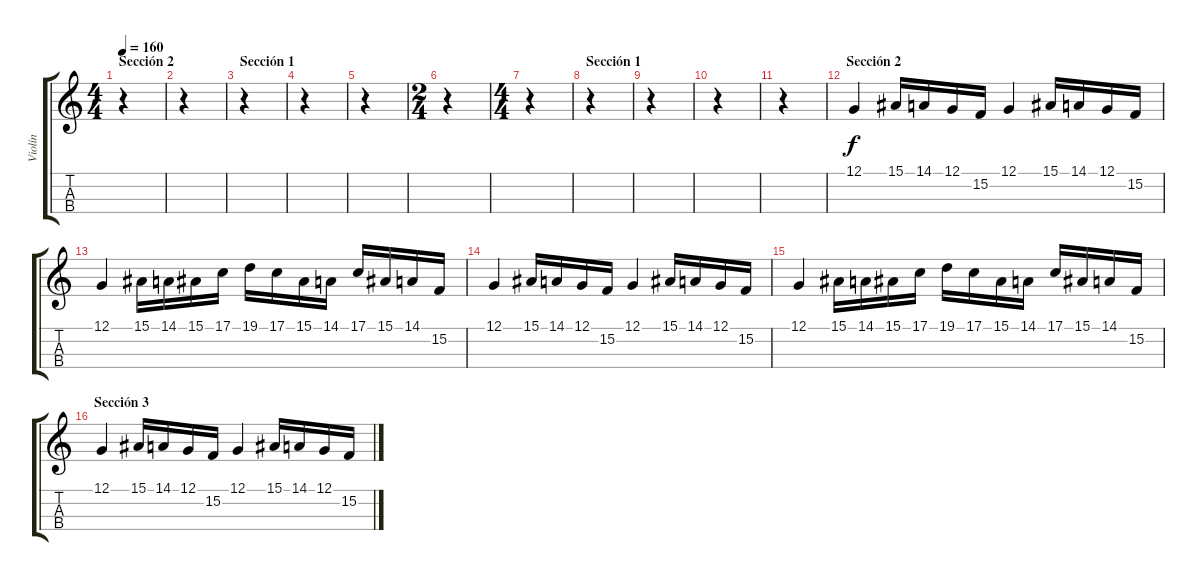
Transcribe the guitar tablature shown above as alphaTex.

\track ("Violín" "Violín") {instrument violin}
\staff {score tabs}
\tuning (G3 D3 A2 E2) {hide}
\ts (4 4)
\section ("" "Sección 2")
\tempo 160
\clef g2
\ks c
r.4{dy f instrument violin} |
r.4 |
\section ("" "Sección 1")
r.4 |
r.4 |
r.4 |
\ts (2 4)
r.4 |
\ts (4 4)
r.4 |
\section ("" "Sección 1")
r.4 |
r.4 |
r.4 |
r.4 |
\section ("" "Sección 2")
12.1.4 15.1.16 14.1.16 12.1.16 15.2.16 12.1.4 15.1.16 14.1.16 12.1.16 15.2.16 |
12.1.4 15.1.16 14.1.16 15.1.16 17.1.16 19.1.16 17.1.16 15.1.16 14.1.16 17.1.16 15.1.16 14.1.16 15.2.16 |
12.1.4 15.1.16 14.1.16 12.1.16 15.2.16 12.1.4 15.1.16 14.1.16 12.1.16 15.2.16 |
12.1.4 15.1.16 14.1.16 15.1.16 17.1.16 19.1.16 17.1.16 15.1.16 14.1.16 17.1.16 15.1.16 14.1.16 15.2.16 |
\section ("" "Sección 3")
12.1.4 15.1.16 14.1.16 12.1.16 15.2.16 12.1.4 15.1.16 14.1.16 12.1.16 15.2.16
